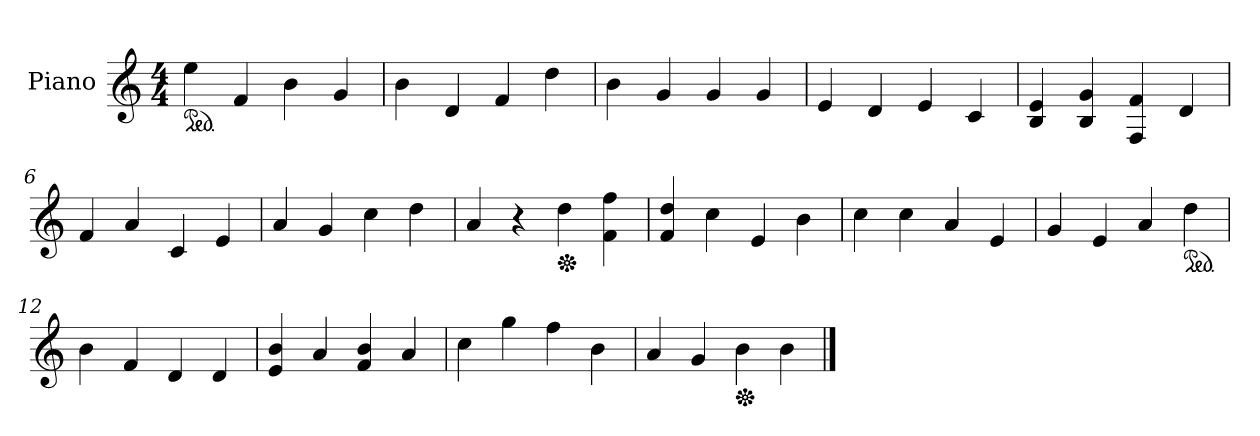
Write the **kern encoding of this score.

**kern
*part1
*staff1
*I"Piano
*I'Pno.
*clefG2
*k[]
*M4/4
*ped
=1
4ee\
4f/
4b\
4g/
=2
4b\
4d/
4f/
4dd\
=3
4b\
4g/
4g/
4g/
=4
4e/
4d/
4e/
4c/
!!LO:LB:g=z
=5
4B/ 4e/
4B/ 4g/
4F/ 4f/
4d/
=6
4f/
4a/
4c/
4e/
=7
4a/
4g/
4cc\
4dd\
=8
4a/
4r
*Xped
4dd\
4f\ 4ff\
!!LO:LB:g=z
=9
4f/ 4dd/
4cc\
4e/
4b\
=10
4cc\
4cc\
4a/
4e/
=11
4g/
4e/
4a/
*ped
4dd\
=12
4b\
4f/
4d/
4d/
!!LO:LB:g=z
=13
4e/ 4b/
4a/
4f/ 4b/
4a/
=14
4cc\
4gg\
4ff\
4b\
=15
4a/
4g/
*Xped
4b\
4b\
==
*-
